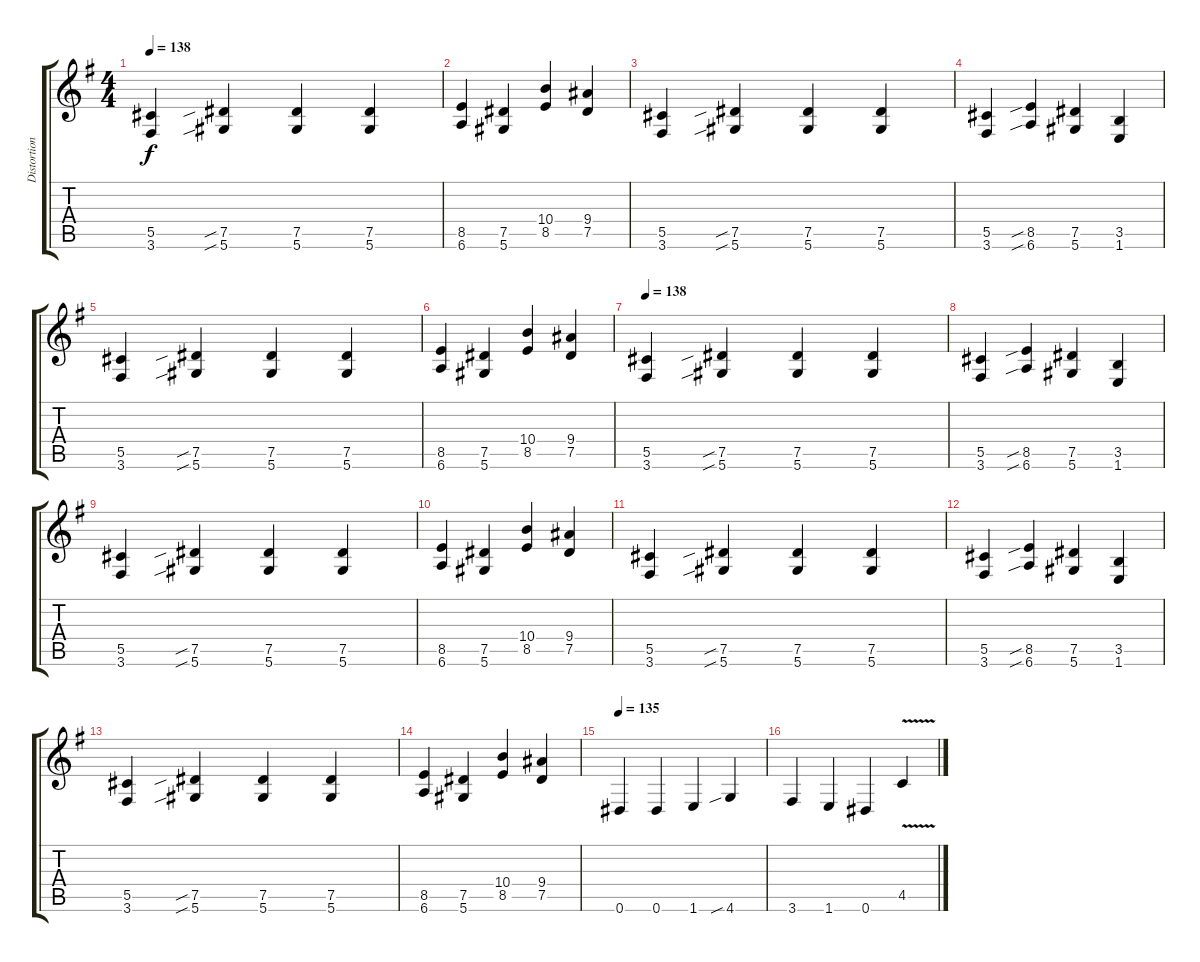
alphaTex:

\track ("Distortion Guitar" "Distortion") {instrument distortionguitar}
\staff {score tabs}
\tuning (Eb4 Bb3 Gb3 Db3 Ab2 Eb2) {hide}
\ts (4 4)
\tempo 138
\clef g2
\ks g
(5.5 3.6).4{dy f} (7.5{sib} 5.6{sib}).4 (7.5 5.6).4 (7.5 5.6).4 |
(8.5 6.6).4 (7.5 5.6).4 (10.4 8.5).4 (9.4 7.5).4 |
(5.5 3.6).4 (7.5{sib} 5.6{sib}).4 (7.5 5.6).4 (7.5 5.6).4 |
(5.5 3.6).4 (8.5{sib} 6.6{sib}).4 (7.5 5.6).4 (3.5 1.6).4 |
(5.5 3.6).4 (7.5{sib} 5.6{sib}).4 (7.5 5.6).4 (7.5 5.6).4 |
(8.5 6.6).4 (7.5 5.6).4 (10.4 8.5).4 (9.4 7.5).4 |
\tempo 138
(5.5 3.6).4 (7.5{sib} 5.6{sib}).4 (7.5 5.6).4 (7.5 5.6).4 |
(5.5 3.6).4 (8.5{sib} 6.6{sib}).4 (7.5 5.6).4 (3.5 1.6).4 |
(5.5 3.6).4 (7.5{sib} 5.6{sib}).4 (7.5 5.6).4 (7.5 5.6).4 |
(8.5 6.6).4 (7.5 5.6).4 (10.4 8.5).4 (9.4 7.5).4 |
(5.5 3.6).4 (7.5{sib} 5.6{sib}).4 (7.5 5.6).4 (7.5 5.6).4 |
(5.5 3.6).4 (8.5{sib} 6.6{sib}).4 (7.5 5.6).4 (3.5 1.6).4 |
(5.5 3.6).4 (7.5{sib} 5.6{sib}).4 (7.5 5.6).4 (7.5 5.6).4 |
(8.5 6.6).4 (7.5 5.6).4 (10.4 8.5).4 (9.4 7.5).4 |
\tempo 135
0.6.4 0.6.4 1.6.4 4.6{sib}.4 |
3.6.4 1.6.4 0.6.4 4.5{v}.4
